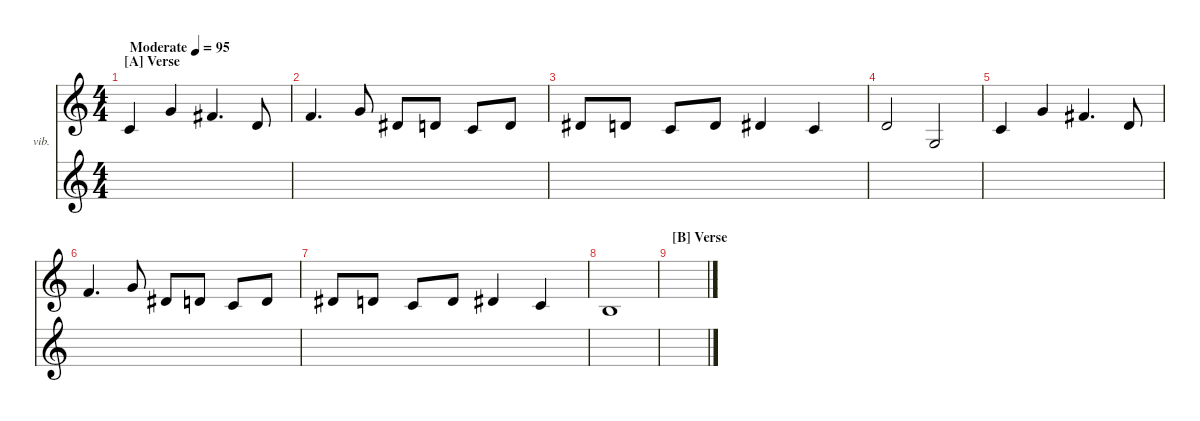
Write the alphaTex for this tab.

\defaultSystemsLayout 4
\hideDynamics
\bracketExtendMode nobrackets
\firstSystemTrackNameOrientation horizontal
\otherSystemsTrackNameOrientation horizontal
\track ("Vibraphone" "vib.") {solo instrument vibraphone}
\staff {score}
\tuning (E4 B3 G3 D3 A2 E2)
\ts (4 4)
\beaming (8 2 2 2 2)
\section ("A" "Verse")
\scale
0.952065
\tempo (95 "Moderate")
\accidentals auto
\clef g2
\ottava regular
\simile none
\ks c
1.2.4{dy f instrument vibraphone beam Up} 3.1.4{beam Up} 2.1{acc #}.4{d beam Up} 3.2.8{beam Up} |
\scale
1.03043 1.1.4{d beam Up} 3.1.8{beam Up} 4.2{acc #}.8{beam Up} 3.2.8{beam Up} 1.2.8{beam Up} 3.2.8{beam Up} |
\scale
0.969568 4.2{acc #}.8{beam Up} 3.2.8{beam Up} 1.2.8{beam Up} 3.2.8{beam Up} 4.2{acc #}.4{beam Up} 5.3.4{beam Up} |
\scale
1.03043 7.3.2{beam Up} 5.4.2{beam Up} |
\scale
0.969568 5.3.4{beam Up} 3.1.4{beam Up} 2.1{acc #}.4{d beam Up} 3.2.8{beam Up} |
\scale
1.03043 1.1.4{d beam Up} 3.1.8{beam Up} 4.2{acc #}.8{beam Up} 3.2.8{beam Up} 1.2.8{beam Up} 3.2.8{beam Up} |
\scale
0.969568 4.2{acc #}.8{beam Up} 3.2.8{beam Up} 1.2.8{beam Up} 3.2.8{beam Up} 4.2{acc #}.4{beam Up} 5.3.4{beam Up} |
\scale
1.03043 4.3.1{beam Up} |
\section ("B" "Verse")
\scale
0.969568 |
\scale
1.03043 |
\scale
0.969568 |
\scale
1.03043 |
\scale
0.969568 |
\scale
1.03043 |
\scale
0.969568 |
\scale
1.03043
\staff {score}
\tuning (E4 B3 G3 D3 A2 E2)
\clef g2
\ottava regular
\simile none
\ks c
|
|
|
|
|
|
|
|
|
|
|
|
|
|
|
